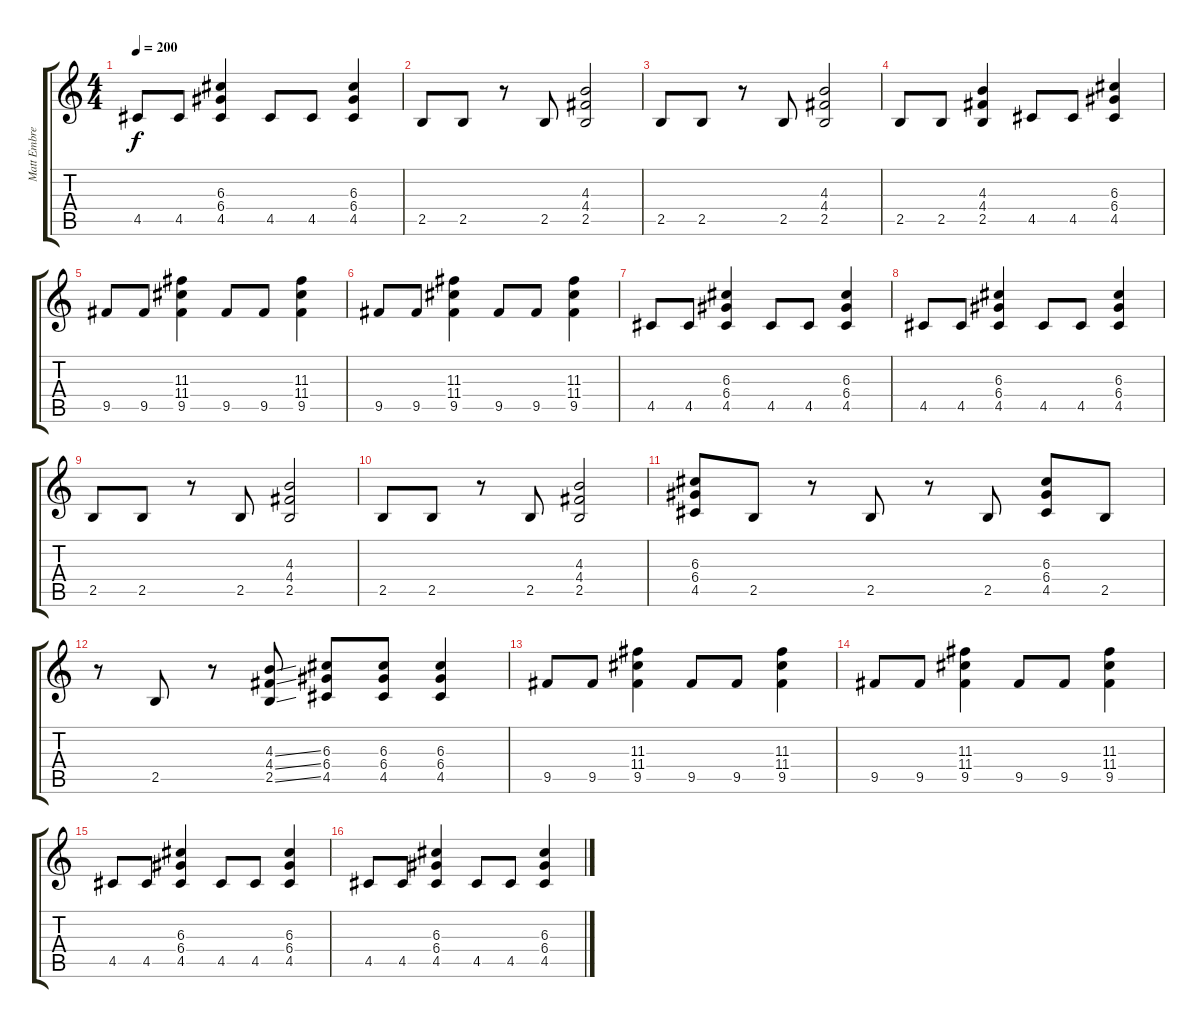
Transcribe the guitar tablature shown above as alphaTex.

\track ("Matt Embree" "Matt Embre") {instrument acousticguitarsteel}
\staff {score tabs}
\tuning (E4 B3 G3 D3 A2 E2) {hide}
\ts (4 4)
\tempo 200
\clef g2
\ks c
4.5.8{dy f} 4.5.8 (6.3 6.4 4.5).4 4.5.8 4.5.8 (6.3 6.4 4.5).4 |
2.5.8 2.5.8 r.8 2.5.8 (4.3 4.4 2.5).2 |
2.5.8 2.5.8 r.8 2.5.8 (4.3 4.4 2.5).2 |
2.5.8 2.5.8 (4.3 4.4 2.5).4 4.5.8 4.5.8 (6.3 6.4 4.5).4 |
9.5.8 9.5.8 (11.3 11.4 9.5).4 9.5.8 9.5.8 (11.3 11.4 9.5).4 |
9.5.8 9.5.8 (11.3 11.4 9.5).4 9.5.8 9.5.8 (11.3 11.4 9.5).4 |
4.5.8 4.5.8 (6.3 6.4 4.5).4 4.5.8 4.5.8 (6.3 6.4 4.5).4 |
4.5.8 4.5.8 (6.3 6.4 4.5).4 4.5.8 4.5.8 (6.3 6.4 4.5).4 |
2.5.8 2.5.8 r.8 2.5.8 (4.3 4.4 2.5).2 |
2.5.8 2.5.8 r.8 2.5.8 (4.3 4.4 2.5).2 |
(6.3 6.4 4.5).8 2.5.8 r.8 2.5.8 r.8 2.5.8 (6.3 6.4 4.5).8 2.5.8 |
r.8 2.5.8 r.8 (4.3{ss} 4.4{ss} 2.5{ss}).8 (6.3 6.4 4.5).8 (6.3 6.4 4.5).8 (6.3 6.4 4.5).4 |
9.5.8 9.5.8 (11.3 11.4 9.5).4 9.5.8 9.5.8 (11.3 11.4 9.5).4 |
9.5.8 9.5.8 (11.3 11.4 9.5).4 9.5.8 9.5.8 (11.3 11.4 9.5).4 |
4.5.8 4.5.8 (6.3 6.4 4.5).4 4.5.8 4.5.8 (6.3 6.4 4.5).4 |
4.5.8 4.5.8 (6.3 6.4 4.5).4 4.5.8 4.5.8 (6.3 6.4 4.5).4
